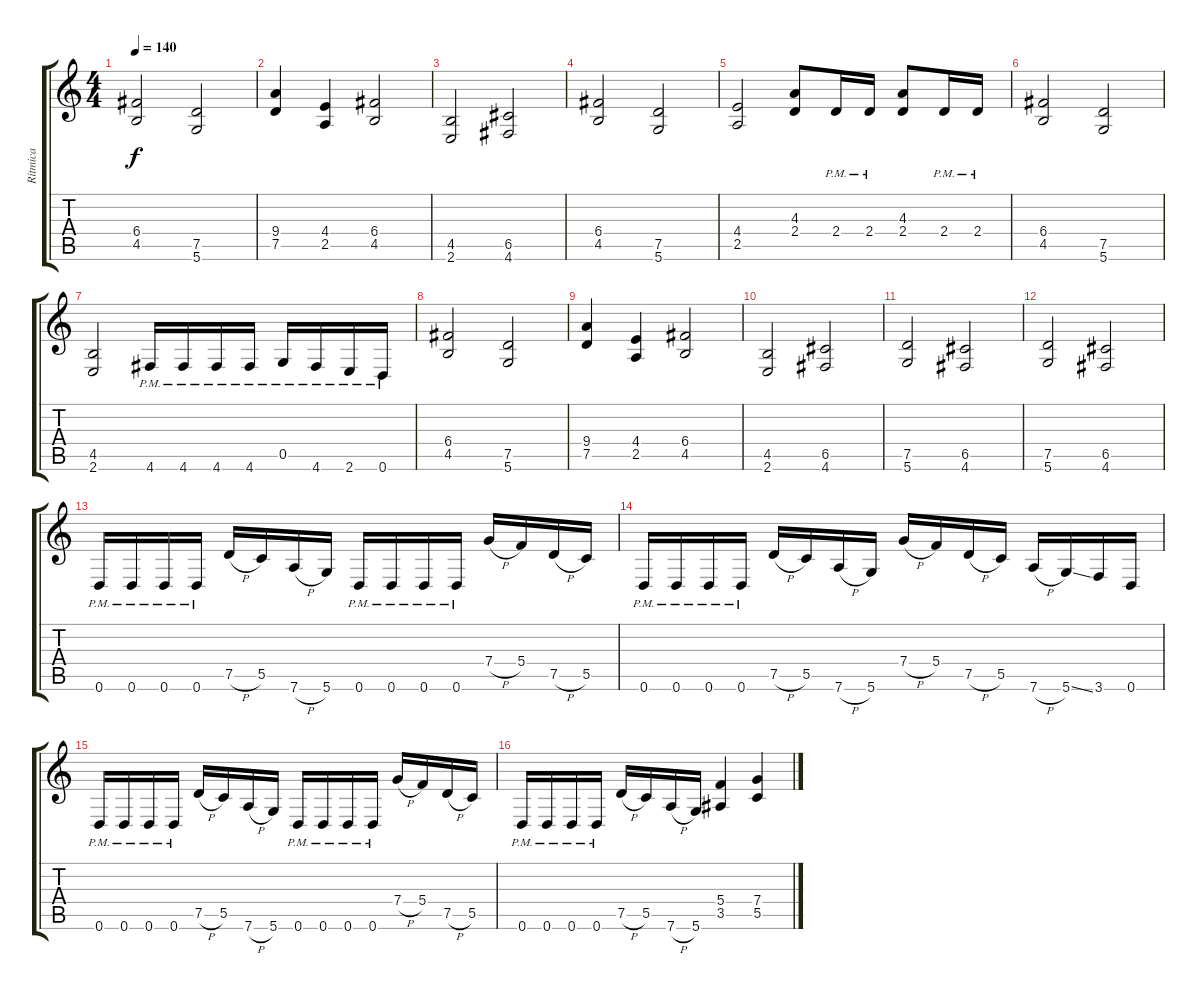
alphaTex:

\track ("Rítmica" "Rítmica") {instrument distortionguitar}
\staff {score tabs}
\tuning (D4 A3 F3 C3 G2 D2) {hide}
\ts (4 4)
\tempo 140
\clef g2
\ks c
(6.4 4.5).2{dy f} (7.5 5.6).2 |
(9.4 7.5).4 (4.4 2.5).4 (6.4 4.5).2 |
(4.5 2.6).2 (6.5 4.6).2 |
(6.4 4.5).2 (7.5 5.6).2 |
(4.4 2.5).2 (4.3 2.4).8 2.4{pm}.16 2.4{pm}.16 (4.3 2.4).8 2.4{pm}.16 2.4{pm}.16 |
(6.4 4.5).2 (7.5 5.6).2 |
(4.5 2.6).2 4.6{pm}.16 4.6{pm}.16 4.6{pm}.16 4.6{pm}.16 0.5{pm}.16 4.6{pm}.16 2.6{pm}.16 0.6{pm}.16 |
(6.4 4.5).2 (7.5 5.6).2 |
(9.4 7.5).4 (4.4 2.5).4 (6.4 4.5).2 |
(4.5 2.6).2 (6.5 4.6).2 |
(7.5 5.6).2 (6.5 4.6).2 |
(7.5 5.6).2 (6.5 4.6).2 |
0.6{pm}.16 0.6{pm}.16 0.6{pm}.16 0.6{pm}.16 7.5{h}.16 5.5.16 7.6{h}.16 5.6.16 0.6{pm}.16 0.6{pm}.16 0.6{pm}.16 0.6{pm}.16 7.4{h}.16 5.4.16 7.5{h}.16 5.5.16 |
0.6{pm}.16 0.6{pm}.16 0.6{pm}.16 0.6{pm}.16 7.5{h}.16 5.5.16 7.6{h}.16 5.6.16 7.4{h}.16 5.4.16 7.5{h}.16 5.5.16 7.6{h}.16 5.6{ss}.16 3.6.16 0.6.16 |
0.6{pm}.16 0.6{pm}.16 0.6{pm}.16 0.6{pm}.16 7.5{h}.16 5.5.16 7.6{h}.16 5.6.16 0.6{pm}.16 0.6{pm}.16 0.6{pm}.16 0.6{pm}.16 7.4{h}.16 5.4.16 7.5{h}.16 5.5.16 |
0.6{pm}.16 0.6{pm}.16 0.6{pm}.16 0.6{pm}.16 7.5{h}.16 5.5.16 7.6{h}.16 5.6.16 (5.4 3.5).4 (7.4 5.5).4
